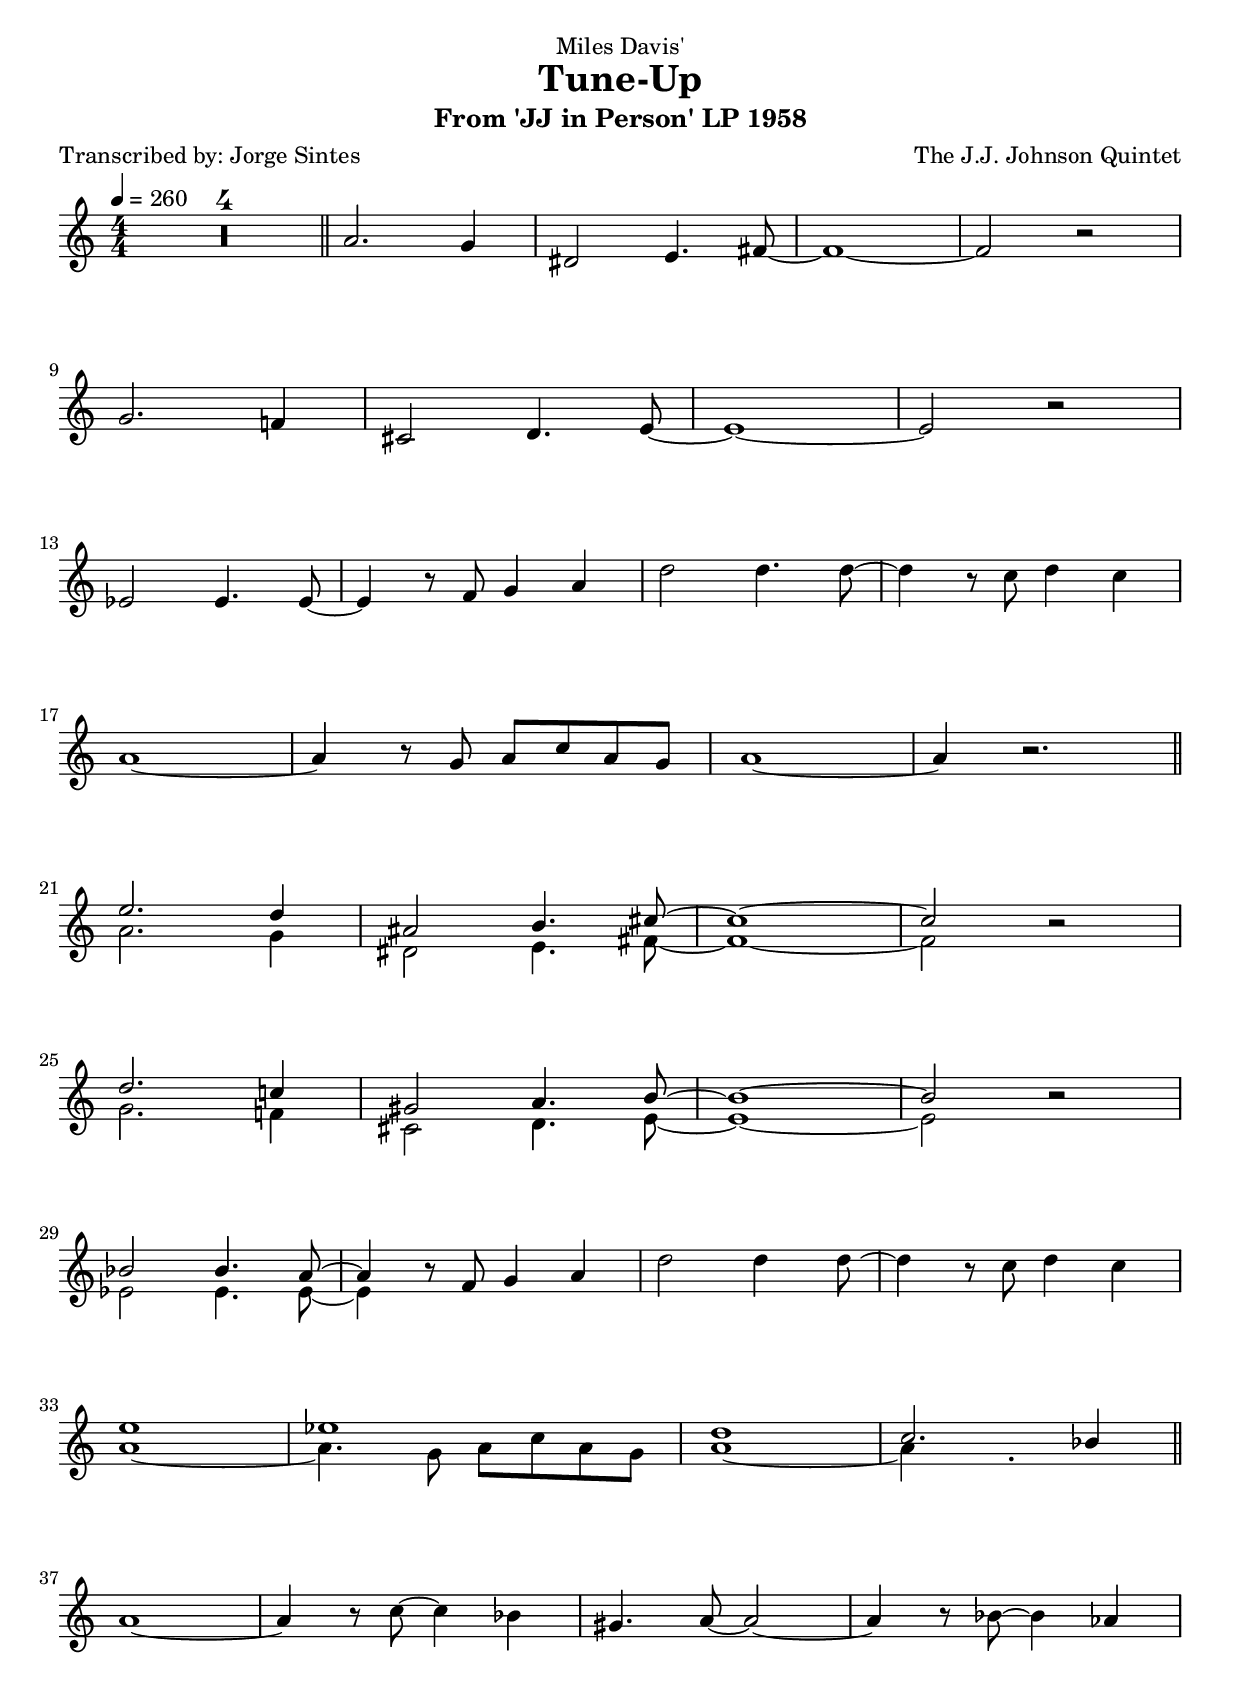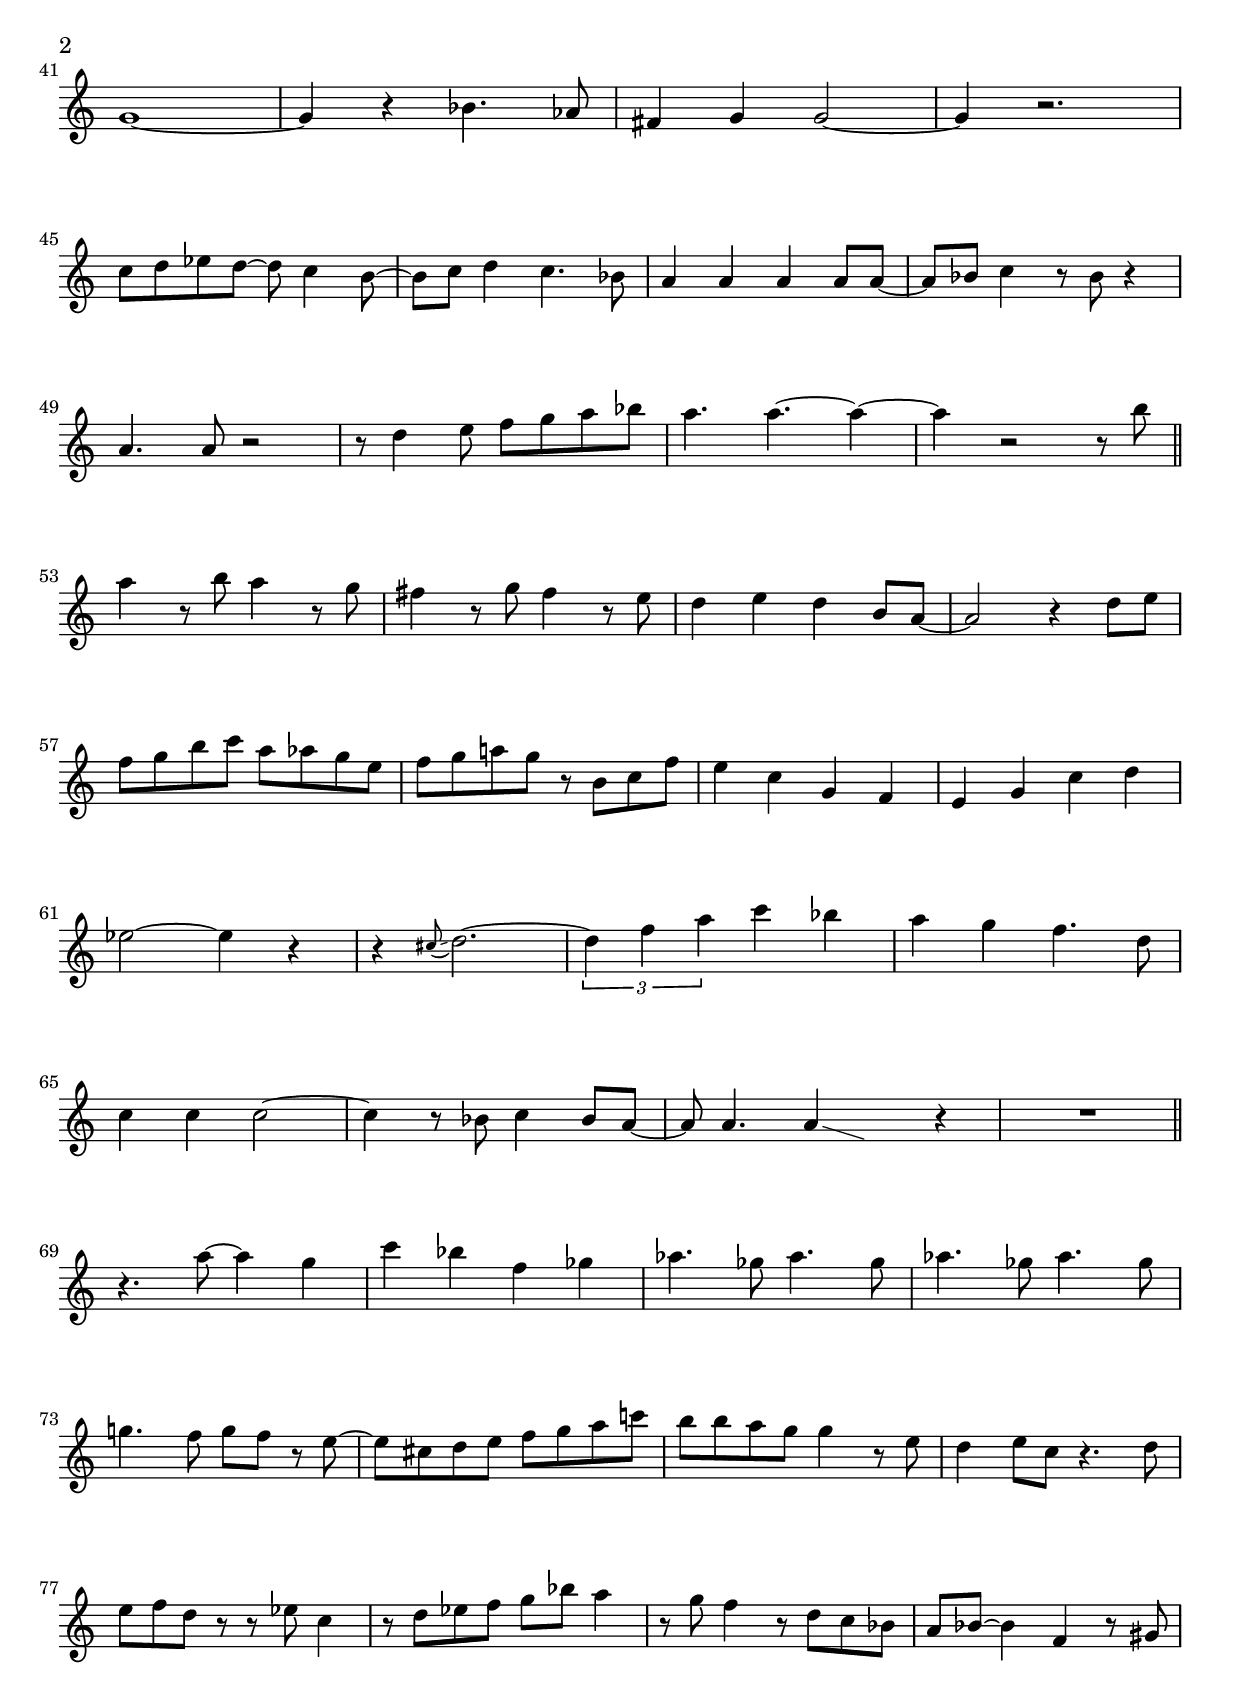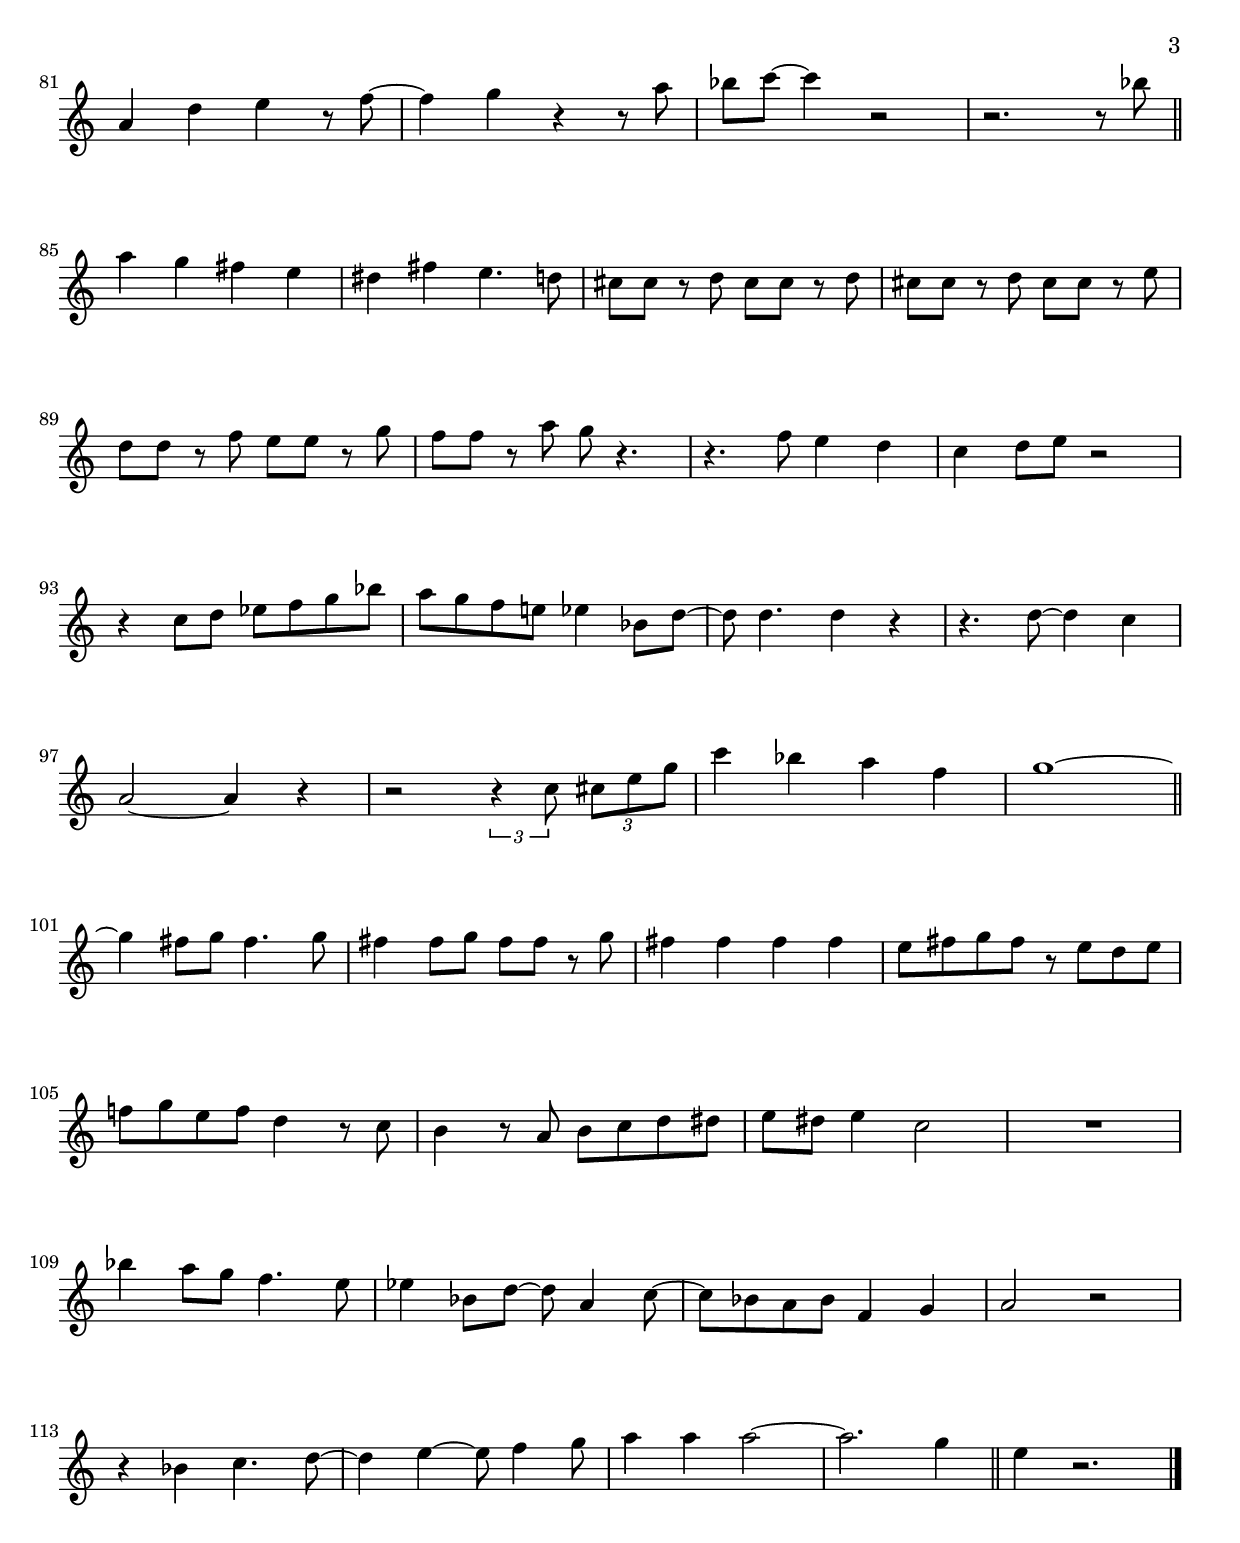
\version "2.18.2"

\header {
  dedication = "Miles Davis'"
  title = "Tune-Up"
  subtitle = "From 'JJ in Person' LP 1958"
  composer = "The J.J. Johnson Quintet"
  poet = "Transcribed by: Jorge Sintes"
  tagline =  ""
}

melody = \relative c''{
\numericTimeSignature\time 4/4
\tempo 4 = 260
\clef treble 
\compressFullBarRests
\accidentalStyle modern
  
   R1 * 4 \bar "||" a2. g4 | dis2 e4. fis8 ~ | fis1~ | fis2 r | \break
   g2. f4 | cis2 d4. e8 ~ | e1~ | e2 r | \break
   ees2 ees4. ees8~| ees4 r8 f g4 a | d2 d4. d8~|d4 r8 c d4 c | \break
   a1 ~| a4 r8 g a c a g | a1~ | a4 r2. \bar "||" \break
   << {
   \voiceOne e'2. d4 | ais2 b4. cis8 ~ | cis1~ | cis2 b2 \rest | \break
   d2. c4 | gis2 a4. b8 ~ | b1~ | b2  b2 \rest | \break
   bes2 bes4. a8~|a4 b8 \rest f g4 a |\hideNotes d2 d4. d8~|d4 r8 c d4 c \unHideNotes| \break
    e1 | ees1 | d1 | c2. bes4 | \break
   }
   \new Voice {
   \voiceTwo a2. g4 | dis2 e4. fis8 ~ | fis1~ | fis2 \hide r | \break
   g2. f4 | cis2 d4. e8 ~ | e1~ | e2 \hide r | \break
   ees2 ees4. ees8~| ees4 \hideNotes r8 f g4 a |\unHideNotes d2 d4. d8|d4 b8 \rest c d4 c | \break
    a1 ~| a4. g8 a c a g | a1~ | a4 \hide r2. \bar "||" \break
   } >>
   \oneVoice
   a1 ~| a4 r8 c~ c4 bes4 | gis4. a8~ a2~| a4 r8 bes8 ~ bes4 aes4| \break
   g1 ~| g4 r4 bes4. aes8 | fis4 g g2~ | g4 r2. | \break
   c8 d ees d ~ d c4 b8 ~|b c d4 c4. bes8 | a4 a a a8 a~ | a bes c4 r8 bes r4 | \break
   a4. a8 r2 | r8 d4 e8 f g a bes | a4. a ~ a4~ |a4 r2 r8 b \bar "||" \break
   a4 r8 b a4 r8 g | fis4 r8 g fis4  r8 e | d4 e d b8 a~| a2 r4 d8 e | \break
   f g b c a aes g e | f g a g r b, c f | e4 c g f | e g c d | \break
   ees2 ~ees4 r | r \grace cis8 \glissando(d2.)  ~ | \tuplet 3/2 {d4 f a} c bes | a g f4. d8 | \break
   c4 c c2 ~ | c4 r8bes c4 bes8 a~ | a8 a4. a4 \glissando\cadenzaOn \hideNotes e \unHideNotes \cadenzaOff r4 | R1 \bar "||" \break
   r4. a'8 ~ a4 g | c bes f ges | aes4. ges8 aes4. ges8 | aes4. ges8 aes4. ges8 | \break
   g4. f8 g8 f r e~ | e cis d e f g a c | b b a g g  4 r8 e | d4 e8 c r4. d8 | \break
   e f d r r ees c4 | r8 d ees f g bes a4 | r8 g f4 r8 d c bes | a bes ~ bes4 f r8 gis8 | \break
   a4 d e r8 f~ | f4 g r r8 a | bes c ~ c4 r2 | r2. r8 bes \bar "||" \break 
   a4 g fis e | dis fis e4. d8 | cis cis r d cis cis r d | cis cis r d cis cis r e | \break
   d d r f e e r g| f f r a g  r4. | r f8 e4 d | c d8 e r2 | \break
   r4 c8 d ees f g bes | a g f e ees4 bes8 d~ | d d4. d4 r | r4. d8 ~ d4 c | \break
   a2 ~ a4 r| r2  \tuplet 3/2 {r4 c8} \tuplet 3/2 {cis8 e g} |  c4 bes a f | g1 ~ \bar "||" \break
   g4 fis8 g fis4. g8 | fis4 fis8 g fis fis r g | fis4 fis fis fis | e8 fis g fis r e d e | \break
   f g e f d4 r8 c | b4 r8 a b c d dis | e dis e4 c2 | R1 | \break
   bes'4 a8 g f4. e8 | ees4 bes8 d ~ d a4 c8~ | c bes a bes f4 g | a2 r | \break 
   r4 bes c4. d8 ~| d4 e~ e8 f4 g8 | a4 a a2~ | a2. g4 \bar "||" e r2. \bar "|." 
}

harmonies = \chordmode {

}

\score {
  <<
    \new ChordNames \harmonies
    \new Staff \melody
  >>
}

\paper{
  top-margin = 10
  bottom-margin = 10
  system-system-spacing #'basic-distance = #17
}

\layout{
  indent = 0\mm
}
